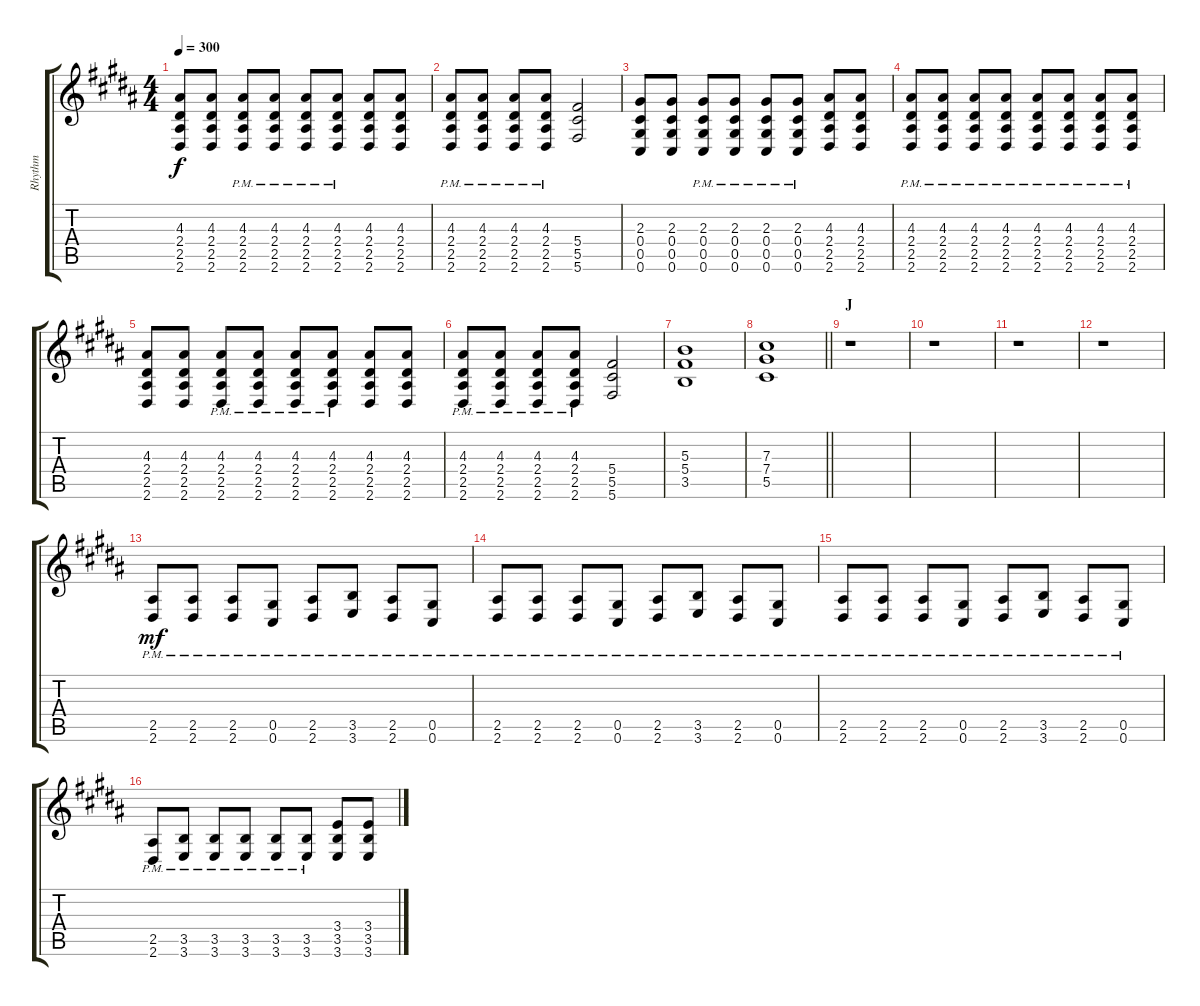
\track ("Rhythm" "Rhythm") {instrument distortionguitar}
\staff {score tabs}
\tuning (Eb4 Bb3 Gb3 Db3 Ab2 Db2) {hide}
\ts (4 4)
\tempo 300
\clef g2
\ks g#minor
(4.3 2.4 2.5 2.6).8{dy f} (4.3 2.4 2.5 2.6).8 (4.3{pm} 2.4{pm} 2.5{pm} 2.6{pm}).8 (4.3{pm} 2.4{pm} 2.5{pm} 2.6{pm}).8 (4.3{pm} 2.4{pm} 2.5{pm} 2.6{pm}).8 (4.3{pm} 2.4{pm} 2.5{pm} 2.6{pm}).8 (4.3 2.4 2.5 2.6).8 (4.3 2.4 2.5 2.6).8 |
(4.3{pm} 2.4{pm} 2.5{pm} 2.6{pm}).8 (4.3{pm} 2.4{pm} 2.5{pm} 2.6{pm}).8 (4.3{pm} 2.4{pm} 2.5{pm} 2.6{pm}).8 (4.3{pm} 2.4{pm} 2.5{pm} 2.6{pm}).8 (5.4 5.5 5.6).2 |
\ks b
(2.3 0.4 0.5 0.6).8 (2.3 0.4 0.5 0.6).8 (2.3{pm} 0.4{pm} 0.5{pm} 0.6{pm}).8 (2.3{pm} 0.4{pm} 0.5{pm} 0.6{pm}).8 (2.3{pm} 0.4{pm} 0.5{pm} 0.6{pm}).8 (2.3{pm} 0.4{pm} 0.5{pm} 0.6{pm}).8 (4.3 2.4 2.5 2.6).8 (4.3 2.4 2.5 2.6).8 |
\ks g#minor
(4.3{pm} 2.4{pm} 2.5{pm} 2.6{pm}).8 (4.3{pm} 2.4{pm} 2.5{pm} 2.6{pm}).8 (4.3{pm} 2.4{pm} 2.5{pm} 2.6{pm}).8 (4.3{pm} 2.4{pm} 2.5{pm} 2.6{pm}).8 (4.3{pm} 2.4{pm} 2.5{pm} 2.6{pm}).8 (4.3{pm} 2.4{pm} 2.5{pm} 2.6{pm}).8 (4.3{pm} 2.4{pm} 2.5{pm} 2.6{pm}).8 (4.3{pm} 2.4{pm} 2.5{pm} 2.6{pm}).8 |
(4.3 2.4 2.5 2.6).8 (4.3 2.4 2.5 2.6).8 (4.3{pm} 2.4{pm} 2.5{pm} 2.6{pm}).8 (4.3{pm} 2.4{pm} 2.5{pm} 2.6{pm}).8 (4.3{pm} 2.4{pm} 2.5{pm} 2.6{pm}).8 (4.3{pm} 2.4{pm} 2.5{pm} 2.6{pm}).8 (4.3 2.4 2.5 2.6).8 (4.3 2.4 2.5 2.6).8 |
(4.3{pm} 2.4{pm} 2.5{pm} 2.6{pm}).8 (4.3{pm} 2.4{pm} 2.5{pm} 2.6{pm}).8 (4.3{pm} 2.4{pm} 2.5{pm} 2.6{pm}).8 (4.3{pm} 2.4{pm} 2.5{pm} 2.6{pm}).8 (5.4 5.5 5.6).2 |
\ks b
(5.3 5.4 3.5).1 |
\barLineRight lightlight
\ks g#minor
(7.3 7.4 5.5).1 |
\section ("" "J")
r.1 |
\ks b
r.1 |
\ks g#minor
r.1 |
r.1 |
\ks b
(2.5{pm} 2.6{pm}).8{dy mf} (2.5{pm} 2.6{pm}).8 (2.5{pm} 2.6{pm}).8 (0.5{pm} 0.6{pm}).8 (2.5{pm} 2.6{pm}).8 (3.5{pm} 3.6{pm}).8 (2.5{pm} 2.6{pm}).8 (0.5{pm} 0.6{pm}).8 |
\ks g#minor
(2.5{pm} 2.6{pm}).8 (2.5{pm} 2.6{pm}).8 (2.5{pm} 2.6{pm}).8 (0.5{pm} 0.6{pm}).8 (2.5{pm} 2.6{pm}).8 (3.5{pm} 3.6{pm}).8 (2.5{pm} 2.6{pm}).8 (0.5{pm} 0.6{pm}).8 |
\ks b
(2.5{pm} 2.6{pm}).8 (2.5{pm} 2.6{pm}).8 (2.5{pm} 2.6{pm}).8 (0.5{pm} 0.6{pm}).8 (2.5{pm} 2.6{pm}).8 (3.5{pm} 3.6{pm}).8 (2.5{pm} 2.6{pm}).8 (0.5{pm} 0.6{pm}).8 |
\ks g#minor
(2.5{pm} 2.6{pm}).8 (3.5{pm} 3.6{pm}).8 (3.5{pm} 3.6{pm}).8 (3.5{pm} 3.6{pm}).8 (3.5{pm} 3.6{pm}).8 (3.5{pm} 3.6{pm}).8 (3.4 3.5 3.6).8 (3.4 3.5 3.6).8
